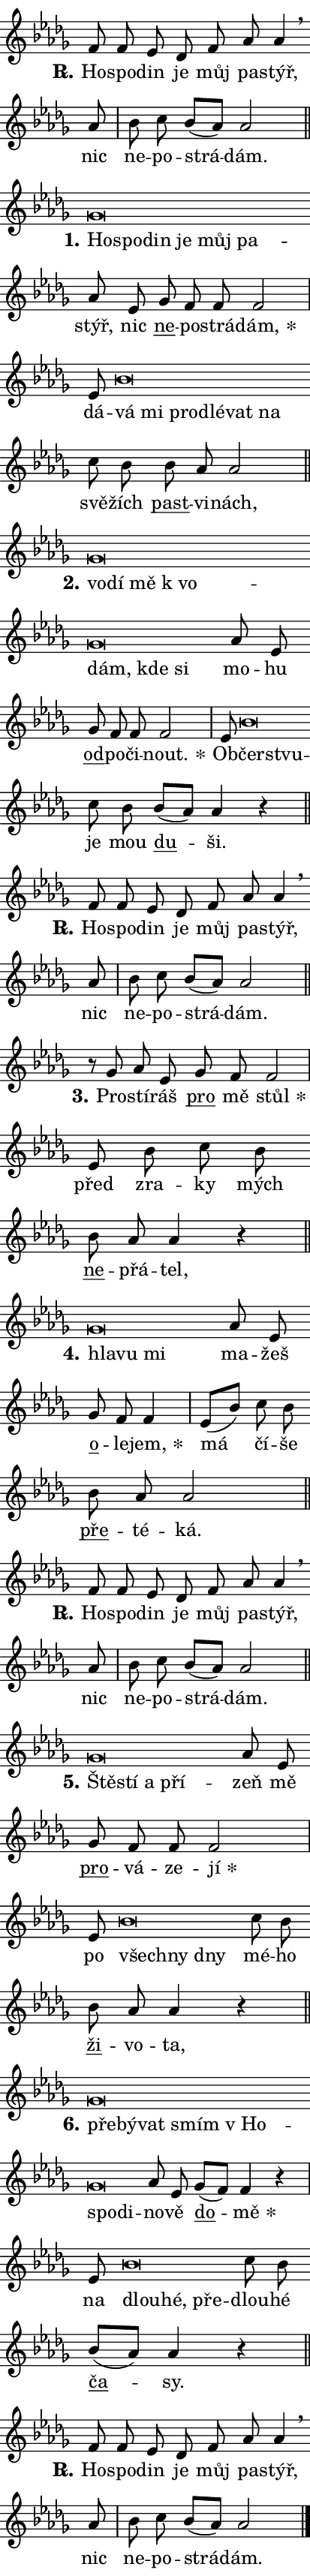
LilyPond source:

\version "2.22.1"
\header { tagline = "" }
\paper {
  indent = 0\cm
  top-margin = 0\cm
  right-margin = 0\cm
  bottom-margin = 0\cm
  left-margin = 0\cm
  paper-width = 7\cm
  page-breaking = #ly:one-page-breaking
  system-system-spacing.basic-distance = #11
  score-system-spacing.basic-distance = #11
  ragged-last = ##f
}


%% Author: Thomas Morley
%% https://lists.gnu.org/archive/html/lilypond-user/2020-05/msg00002.html
#(define (line-position grob)
"Returns position of @var[grob} in current system:
   @code{'start}, if at first time-step
   @code{'end}, if at last time-step
   @code{'middle} otherwise
"
  (let* ((col (ly:item-get-column grob))
         (ln (ly:grob-object col 'left-neighbor))
         (rn (ly:grob-object col 'right-neighbor))
         (col-to-check-left (if (ly:grob? ln) ln col))
         (col-to-check-right (if (ly:grob? rn) rn col))
         (break-dir-left
           (and
             (ly:grob-property col-to-check-left 'non-musical #f)
             (ly:item-break-dir col-to-check-left)))
         (break-dir-right
           (and
             (ly:grob-property col-to-check-right 'non-musical #f)
             (ly:item-break-dir col-to-check-right))))
        (cond ((eqv? 1 break-dir-left) 'start)
              ((eqv? -1 break-dir-right) 'end)
              (else 'middle))))

#(define (tranparent-at-line-position vctor)
  (lambda (grob)
  "Relying on @code{line-position} select the relevant enry from @var{vctor}.
Used to determine transparency,"
    (case (line-position grob)
      ((end) (not (vector-ref vctor 0)))
      ((middle) (not (vector-ref vctor 1)))
      ((start) (not (vector-ref vctor 2))))))

noteHeadBreakVisibility =
#(define-music-function (break-visibility)(vector?)
"Makes @code{NoteHead}s transparent relying on @var{break-visibility}"
#{
  \override NoteHead.transparent =
    #(tranparent-at-line-position break-visibility)
#})

#(define delete-ledgers-for-transparent-note-heads
  (lambda (grob)
    "Reads whether a @code{NoteHead} is transparent.
If so this @code{NoteHead} is removed from @code{'note-heads} from
@var{grob}, which is supposed to be @code{LedgerLineSpanner}.
As a result ledgers are not printed for this @code{NoteHead}"
    (let* ((nhds-array (ly:grob-object grob 'note-heads))
           (nhds-list
             (if (ly:grob-array? nhds-array)
                 (ly:grob-array->list nhds-array)
                 '()))
           ;; Relies on the transparent-property being done before
           ;; Staff.LedgerLineSpanner.after-line-breaking is executed.
           ;; This is fragile ...
           (to-keep
             (remove
               (lambda (nhd)
                 (ly:grob-property nhd 'transparent #f))
               nhds-list)))
      ;; TODO find a better method to iterate over grob-arrays, similiar
      ;; to filter/remove etc for lists
      ;; For now rebuilt from scratch
      (set! (ly:grob-object grob 'note-heads)  '())
      (for-each
        (lambda (nhd)
          (ly:pointer-group-interface::add-grob grob 'note-heads nhd))
        to-keep))))

hideNotes = {
  \noteHeadBreakVisibility #begin-of-line-visible
}
unHideNotes = {
  \noteHeadBreakVisibility #all-visible
}

% work-around for resetting accidentals
% https://lilypond.org/doc/v2.23/Documentation/notation/displaying-rhythms#unmetered-music
cadenzaMeasure = {
  \cadenzaOff
  \partial 1024 s1024
  \cadenzaOn
}

#(define-markup-command (accent layout props text) (markup?)
  "Underline accented syllable"
  (interpret-markup layout props
    #{\markup \override #'(offset . 4.3) \underline { #text }#}))

responsum = \markup \concat {
  "R" \hspace #-1.05 \path #0.1 #'((moveto 0 0.07) (lineto 0.9 0.8)) \hspace #0.05 "."
}

\layout {
    \context {
        \Staff
        \remove "Time_signature_engraver"
        \override LedgerLineSpanner.after-line-breaking = #delete-ledgers-for-transparent-note-heads
    }
    \context {
        \Voice {
            \override NoteHead.output-attributes = #'((class . "notehead"))
            \override Hairpin.height = #0.55
        }
    }
    \context {
        \Lyrics {
            \override StanzaNumber.output-attributes = #'((class . "stanzanumber"))
            \override LyricSpace.minimum-distance = #0.9
            \override LyricText.font-name = #"TeX Gyre Schola"
            \override LyricText.font-size = 1
            \override StanzaNumber.font-name = #"TeX Gyre Schola Bold"
            \override StanzaNumber.font-size = 1
        }
    }
}

% magnetic-lyrics.ily
%
%   written by
%     Jean Abou Samra <jean@abou-samra.fr>
%     Werner Lemberg <wl@gnu.org>
%
%   adapted by
%     Jiri Hon <jiri.hon@gmail.com>
%
% Version 2022-Apr-15

% https://www.mail-archive.com/lilypond-user@gnu.org/msg149350.html

#(define (Left_hyphen_pointer_engraver context)
   "Collect syllable-hyphen-syllable occurrences in lyrics and store
them in properties.  This engraver only looks to the left.  For
example, if the lyrics input is @code{foo -- bar}, it does the
following.

@itemize @bullet
@item
Set the @code{text} property of the @code{LyricHyphen} grob between
@q{foo} and @q{bar} to @code{foo}.

@item
Set the @code{left-hyphen} property of the @code{LyricText} grob with
text @q{foo} to the @code{LyricHyphen} grob between @q{foo} and
@q{bar}.
@end itemize

Use this auxiliary engraver in combination with the
@code{lyric-@/text::@/apply-@/magnetic-@/offset!} hook."
   (let ((hyphen #f)
         (text #f))
     (make-engraver
      (acknowledgers
       ((lyric-syllable-interface engraver grob source-engraver)
        (set! text grob)))
      (end-acknowledgers
       ((lyric-hyphen-interface engraver grob source-engraver)
        ;(when (not (grob::has-interface grob 'lyric-space-interface))
          (set! hyphen grob)));)
      ((stop-translation-timestep engraver)
       (when (and text hyphen)
         (ly:grob-set-object! text 'left-hyphen hyphen))
       (set! text #f)
       (set! hyphen #f)))))

#(define (lyric-text::apply-magnetic-offset! grob)
   "If the space between two syllables is less than the value in
property @code{LyricText@/.details@/.squash-threshold}, move the right
syllable to the left so that it gets concatenated with the left
syllable.

Use this function as a hook for
@code{LyricText@/.after-@/line-@/breaking} if the
@code{Left_@/hyphen_@/pointer_@/engraver} is active."
   (let ((hyphen (ly:grob-object grob 'left-hyphen #f)))
     (when hyphen
       (let ((left-text (ly:spanner-bound hyphen LEFT)))
         (when (grob::has-interface left-text 'lyric-syllable-interface)
           (let* ((common (ly:grob-common-refpoint grob left-text X))
                  (this-x-ext (ly:grob-extent grob common X))
                  (left-x-ext
                   (begin
                     ;; Trigger magnetism for left-text.
                     (ly:grob-property left-text 'after-line-breaking)
                     (ly:grob-extent left-text common X)))
                  ;; `delta` is the gap width between two syllables.
                  (delta (- (interval-start this-x-ext)
                            (interval-end left-x-ext)))
                  (details (ly:grob-property grob 'details))
                  (threshold (assoc-get 'squash-threshold details 0.2)))
             (when (< delta threshold)
               (let* (;; We have to manipulate the input text so that
                      ;; ligatures crossing syllable boundaries are not
                      ;; disabled.  For languages based on the Latin
                      ;; script this is essentially a beautification.
                      ;; However, for non-Western scripts it can be a
                      ;; necessity.
                      (lt (ly:grob-property left-text 'text))
                      (rt (ly:grob-property grob 'text))
                      (is-space (grob::has-interface hyphen 'lyric-space-interface))
                      (space (if is-space " " ""))
                      (space-markup (grob-interpret-markup grob " "))
                      (space-size (interval-length (ly:stencil-extent space-markup X)))
                      (extra-delta (if is-space space-size 0))
                      ;; Append new syllable.
                      (ltrt-space (if (and (string? lt) (string? rt))
                                (string-append lt space rt)
                                (make-concat-markup (list lt space rt))))
                      ;; Right-align `ltrt` to the right side.
                      (ltrt-space-markup (grob-interpret-markup
                               grob
                               (make-translate-markup
                                (cons (interval-length this-x-ext) 0)
                                (make-right-align-markup ltrt-space)))))
                 (begin
                   ;; Don't print `left-text`.
                   (ly:grob-set-property! left-text 'stencil #f)
                   ;; Set text and stencil (which holds all collected
                   ;; syllables so far) and shift it to the left.
                   (ly:grob-set-property! grob 'text ltrt-space)
                   (ly:grob-set-property! grob 'stencil ltrt-space-markup)
                   (ly:grob-translate-axis! grob (- (- delta extra-delta)) X))))))))))


#(define (lyric-hyphen::displace-bounds-first grob)
   ;; Make very sure this callback isn't triggered too early.
   (let ((left (ly:spanner-bound grob LEFT))
         (right (ly:spanner-bound grob RIGHT)))
     (ly:grob-property left 'after-line-breaking)
     (ly:grob-property right 'after-line-breaking)
     (ly:lyric-hyphen::print grob)))

squashThreshold = #0.4

\layout {
  \context {
    \Lyrics
    \consists #Left_hyphen_pointer_engraver
    \override LyricText.after-line-breaking =
      #lyric-text::apply-magnetic-offset!
    \override LyricHyphen.stencil = #lyric-hyphen::displace-bounds-first
    \override LyricText.details.squash-threshold = \squashThreshold
    \override LyricHyphen.minimum-distance = 0
    \override LyricHyphen.minimum-length = \squashThreshold
  }
}

squash = \override LyricText.details.squash-threshold = 9999
unSquash = \override LyricText.details.squash-threshold = \squashThreshold

left = \override LyricText.self-alignment-X = #LEFT
unLeft = \revert LyricText.self-alignment-X

starOffset = #(lambda (grob) 
                (let ((x_offset (ly:self-alignment-interface::aligned-on-x-parent grob)))
                  (if (= x_offset 0) 0 (+ x_offset 1.2))))

star = #(define-music-function (syllable)(string?)
"Append star separator at the end of a syllable"
#{
  \once \override LyricText.X-offset = #starOffset
  \lyricmode { \markup {
    #syllable
    \override #'((font-name . "TeX Gyre Schola Bold")) \hspace #0.2 \lower #0.65 \larger "*"
  } }
#})

starAccent = #(define-music-function (syllable)(string?)
"Append star separator at the end of a syllable and make accent"
#{
  \once \override LyricText.X-offset = #starOffset
  \lyricmode { \markup {
    \accent #syllable
    \override #'((font-name . "TeX Gyre Schola Bold")) \hspace #0.2 \lower #0.65 \larger "*"
  } }
#})

breath = #(define-music-function (syllable)(string?)
"Append breathing indicator at the end of a syllable"
#{
  \lyricmode { \markup { #syllable "+" } }
#})

optionalBreath = #(define-music-function (syllable)(string?)
"Append optional breathing indicator at the end of a syllable"
#{
  \lyricmode { \markup { #syllable "(+)" } }
#})


\score {
    <<
        \new Voice = "melody" { \cadenzaOn \key des \major \relative { f'8 f es des f as as4 \breathe \bar "" as8 \cadenzaMeasure \bar "|" bes c bes[( as)] as2 \cadenzaMeasure \bar "||" \break }
\relative { ges'\breve*1/16 \hideNotes \breve*1/16 \bar "" \breve*1/16 \bar "" \breve*1/16 \bar "" \breve*1/16 \breve*1/16 \bar "" \unHideNotes as8 es \bar "" ges f f f2 \cadenzaMeasure \bar "|" es8 bes'\breve*1/16 \hideNotes \breve*1/16 \bar "" \breve*1/16 \bar "" \breve*1/16 \bar "" \breve*1/16 \breve*1/16 \bar "" \unHideNotes c8 bes \bar "" bes as as2 \cadenzaMeasure \bar "||" \break }
\relative { ges'\breve*1/16 \hideNotes \breve*1/16 \bar "" \breve*1/16 \bar "" \breve*1/16 \bar "" \breve*1/16 \bar "" \breve*1/16 \breve*1/16 \bar "" \unHideNotes as8 es \bar "" ges f f f2 \cadenzaMeasure \bar "|" es8 bes'\breve*1/16 \hideNotes \breve*1/16 \bar "" \unHideNotes c8 bes \bar "" bes[( as)] as4 r \cadenzaMeasure \bar "||" \break }
\relative { f'8 f es des f as as4 \breathe \bar "" as8 \cadenzaMeasure \bar "|" bes c bes[( as)] as2 \cadenzaMeasure \bar "||" \break }
\relative { r8 ges' as8 es \bar "" ges f f2 \cadenzaMeasure \bar "|" es8 bes'8 c8 bes \bar "" bes as as4 r \cadenzaMeasure \bar "||" \break }
\relative { ges'\breve*1/16 \hideNotes \breve*1/16 \breve*1/16 \bar "" \unHideNotes as8 es \bar "" ges f f4 \cadenzaMeasure \bar "|" es8[( bes')] c8 bes \bar "" bes as as2 \cadenzaMeasure \bar "||" \break }
\relative { f'8 f es des f as as4 \breathe \bar "" as8 \cadenzaMeasure \bar "|" bes c bes[( as)] as2 \cadenzaMeasure \bar "||" \break }
\relative { ges'\breve*1/16 \hideNotes \breve*1/16 \bar "" \breve*1/16 \breve*1/16 \bar "" \unHideNotes as8 es \bar "" ges f f f2 \cadenzaMeasure \bar "|" es8 bes'\breve*1/16 \hideNotes \breve*1/16 \breve*1/16 \bar "" \unHideNotes c8 bes \bar "" bes as as4 r \cadenzaMeasure \bar "||" \break }
\relative { ges'\breve*1/16 \hideNotes \breve*1/16 \bar "" \breve*1/16 \bar "" \breve*1/16 \bar "" \breve*1/16 \bar "" \breve*1/16 \breve*1/16 \bar "" \unHideNotes as8 es \bar "" ges[( f)] f4 r \cadenzaMeasure \bar "|" es8 bes'\breve*1/16 \hideNotes \breve*1/16 \breve*1/16 \bar "" \unHideNotes c8 bes \bar "" bes[( as)] as4 r \cadenzaMeasure \bar "||" \break }
\relative { f'8 f es des f as as4 \breathe \bar "" as8 \cadenzaMeasure \bar "|" bes c bes[( as)] as2 \cadenzaMeasure \bar "||" \break } \bar "|." }
        \new Lyrics \lyricsto "melody" { \lyricmode { \set stanza = \responsum
Ho -- spo -- din je můj pa -- stýř, nic ne -- po -- strá -- dám.
\set stanza = "1."
\left Ho -- \squash spo -- din je můj pa -- \unLeft \unSquash stýř, nic \markup \accent ne -- po -- strá -- \star dám, dá -- \left vá \squash mi pro -- dlé -- vat na \unLeft \unSquash svě -- žích \markup \accent past -- vi -- nách,
\set stanza = "2."
\left vo -- \squash dí mě "k vo" -- dám, kde si \unLeft \unSquash mo -- hu \markup \accent od -- po -- či -- \star nout. Ob -- \left čerst -- \squash vu -- \unLeft \unSquash je mou \markup \accent du -- ši.
\set stanza = \responsum
Ho -- spo -- din je můj pa -- stýř, nic ne -- po -- strá -- dám.
\set stanza = "3."
Pro -- stí -- ráš \markup \accent pro mě \star stůl před zra -- ky mých \markup \accent ne -- přá -- tel,
\set stanza = "4."
\left hla -- \squash vu mi \unLeft \unSquash ma -- žeš \markup \accent o -- le -- \star jem, má čí -- še \markup \accent pře -- té -- ká.
\set stanza = \responsum
Ho -- spo -- din je můj pa -- stýř, nic ne -- po -- strá -- dám.
\set stanza = "5."
\left Ště -- \squash stí a pří -- \unLeft \unSquash zeň mě \markup \accent pro -- vá -- ze -- \star jí po \left všech -- \squash ny dny \unLeft \unSquash mé -- ho \markup \accent ži -- vo -- ta,
\set stanza = "6."
\left pře -- \squash bý -- vat smím "v Ho" -- spo -- di -- \unLeft \unSquash no -- vě \markup \accent do -- \star mě na \left dlou -- \squash hé, pře -- \unLeft \unSquash dlou -- hé \markup \accent ča -- sy.
\set stanza = \responsum
Ho -- spo -- din je můj pa -- stýř, nic ne -- po -- strá -- dám. } }
    >>
    \layout {}
}
